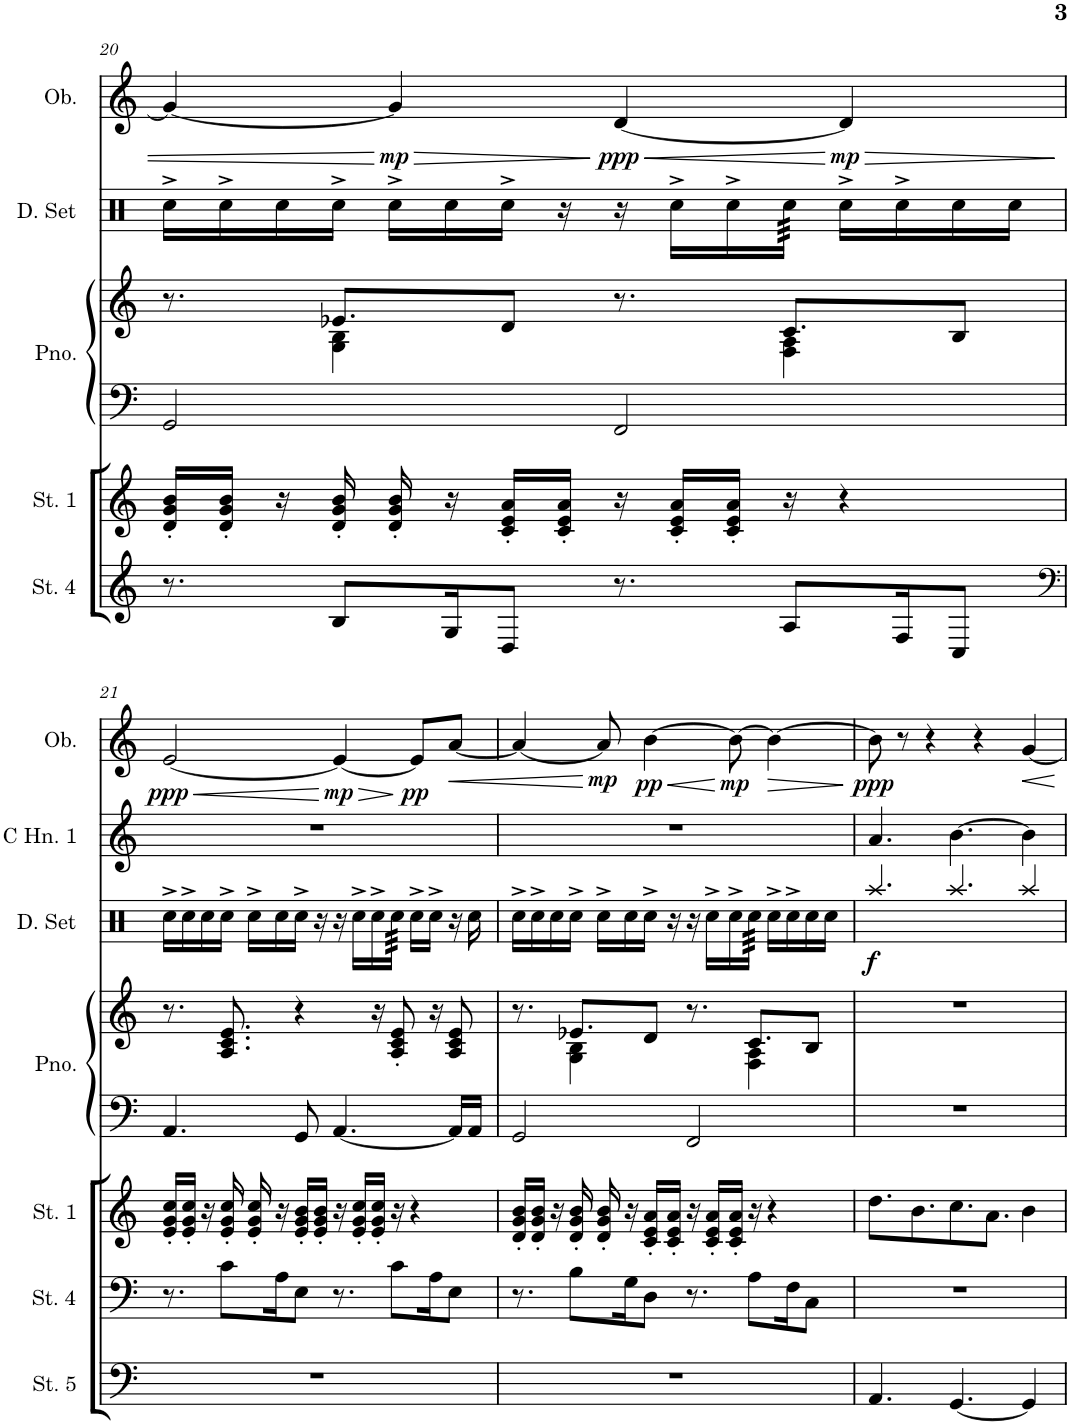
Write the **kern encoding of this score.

**kern	**kern	**kern	**kern	**kern	**kern	**kern	**dynam	**kern
*part7	*part6	*part5	*part4	*part4	*part3	*part2	*part2	*part1
*staff8	*staff7	*staff6	*staff5	*staff4	*staff3	*staff2	*staff2	*staff1
*I"Strings 5	*I"Strings 4	*I"Strings 1	*I"Grand Piano	*	*I"Horn in C alto 1	*I"Oboe	*	*I"Flute
*I'St. 5	*I'St. 4	*I'St. 1	*I'Pno.	*	*	*I'Ob.	*	*I'Fl.
!!LO:PB:g=z
*clefF4	*clefG2	*clefG2	*clefF4	*clefG2	*clefG2	*clefG2	*	*clefG2
*	*	*	*	*	*Trd4c7	*	*	*
*k[]	*k[]	*k[]	*k[]	*k[]	*k[]	*k[]	*	*k[]
*M4/4	*M4/4	*M4/4	*M4/4	*M4/4	*M4/4	*M4/4	*	*M4/4
=20	=20	=20	=20	=20	=20	=20	=20	=20
*	*	*	*	*^	*	*	*	*
1r	8.r	16d/' 16g/' 16b/'LL	2GG/	8.r	8.ryy	1r	4g/_	.	1r
.	.	16d/' 16g/' 16b/'JJ	.	.	.	.	.	.	.
.	.	16r	.	.	.	.	.	.	.
.	8B/L	16d/' 16g/' 16b/'	.	8.e-X/L	4G\ 4B\	.	.	.	.
!	!	!	!	!	!	!	!	!LO:HP:b	!
!	!	!	!	!	!	!	!	!LO:DY:n=1:b	!
.	.	16d/' 16g/' 16b/'	.	.	.	.	4g/]	> mp	.
.	16G/K	16r	.	.	.	.	.	.	.
.	8D/J	16c/' 16e/' 16a/'LL	.	8d/J	.	.	.	.	.
.	.	16c/' 16e/' 16a/'JJ	.	.	4ryy	.	.	.	.
!	!	!	!	!	!	!	!	!LO:HP:n=1:b	!
!	!	!	!	!	!	!	!	!LO:DY:n=2:b	!
.	8.r	16r	2FF/	8.r	.	.	[4d/	] < ppp	.
.	.	16c/' 16e/' 16a/'LL	.	.	.	.	.	.	.
.	.	16c/' 16e/' 16a/'JJ	.	.	.	.	.	.	.
.	8A/L	16r	.	8.c/L	4F\ 4A\	.	.	.	.
!	!	!	!	!	!	!	!	!LO:HP:n=1:b	!
!	!	!	!	!	!	!	!	!LO:DY:n=3:b	!
.	.	4r	.	.	.	.	4d/]	[ > mp	.
.	16F/K	.	.	.	.	.	.	.	.
.	8C/J	.	.	8B/J	.	.	.	.	.
.	.	.	.	.	16ryy	.	.	.	.
*	*	*	*	*v	*v	*	*	*	*
.	.	.	.	.	.	.	]	.
!!LO:LB:g=z
=21	=21	=21	=21	=21	=21	=21	=21	=21
*	*clefF4	*	*	*	*	*	*	*
!	!	!	!	!	!	!	!LO:HP:b	!
!	!	!	!	!	!	!	!LO:DY:n=1:b	!
1r	8.r	16e/' 16g/' 16cc/'LL	4.AA/	8.r	1r	[2e/	< ppp	1r
.	.	16e/' 16g/' 16cc/'JJ	.	.	.	.	.	.
.	.	16r	.	.	.	.	.	.
.	8c\L	16e/' 16g/' 16cc/'	.	8.A/ 8.c/ 8.e/	.	.	.	.
.	.	16e/' 16g/' 16cc/'	.	.	.	.	.	.
.	16A\K	16r	.	.	.	.	.	.
.	8E\J	16e/' 16g/' 16b/'LL	8GG/	4r	.	.	.	.
.	.	16e/' 16g/' 16b/'JJ	.	.	.	.	.	.
!	!	!	!	!	!	!	!LO:HP:n=1:b	!
!	!	!	!	!	!	!	!LO:DY:n=2:b	!
.	8.r	16r	[4.AA/	.	.	4e/_	[ > mp	.
.	.	16e/' 16g/' 16cc/'LL	.	.	.	.	.	.
.	.	16e/' 16g/' 16cc/'JJ	.	16r	.	.	.	.
.	8c\L	16r	.	8A/' 8c/' 8e/'	.	.	.	.
!	!	!	!	!	!	!	!LO:DY:n=3:b	!
.	.	4r	.	.	.	8e/L]	] pp	.
.	16A\K	.	.	16r	.	.	.	.
!	!	!	!	!	!	!	!LO:HP:b	!
.	8E\J	.	16AA/LL]	8A/ 8c/ 8e/	.	[8a/J	<	.
.	.	.	16AA/JJ	.	.	.	.	.
=22	=22	=22	=22	=22	=22	=22	=22	=22
*	*	*	*	*^	*	*	*	*
1r	8.r	16d/' 16g/' 16b/'LL	2GG/	8.r	8.ryy	1r	4a/_	.	1r
.	.	16d/' 16g/' 16b/'JJ	.	.	.	.	.	.	.
.	.	16r	.	.	.	.	.	.	.
.	8B\L	16d/' 16g/' 16b/'	.	8.e-X/L	4G\ 4B\	.	.	.	.
!	!	!	!	!	!	!	!	!LO:DY:n=1:b	!
.	.	16d/' 16g/' 16b/'	.	.	.	.	8a/]	[ mp	.
.	16G\K	16r	.	.	.	.	.	.	.
!	!	!	!	!	!	!	!	!LO:HP:b	!
!	!	!	!	!	!	!	!	!LO:DY:n=2:b	!
.	8D\J	16c/' 16e/' 16a/'LL	.	8d/J	.	.	[4b\	< pp	.
.	.	16c/' 16e/' 16a/'JJ	.	.	4ryy	.	.	.	.
.	8.r	16r	2FF/	8.r	.	.	.	.	.
.	.	16c/' 16e/' 16a/'LL	.	.	.	.	.	.	.
!	!	!	!	!	!	!	!	!LO:DY:n=3:b	!
.	.	16c/' 16e/' 16a/'JJ	.	.	.	.	8b\_	[ mp	.
.	8A\L	16r	.	8.c/L	4F\ 4A\	.	.	.	.
!	!	!	!	!	!	!	!	!LO:HP:b	!
.	.	4r	.	.	.	.	4b\_	>	.
.	16F\K	.	.	.	.	.	.	.	.
.	8C\J	.	.	8B/J	.	.	.	.	.
.	.	.	.	.	16ryy	.	.	.	.
*	*	*	*	*v	*v	*	*	*	*
.	.	.	.	.	.	.	]	.
=23	=23	=23	=23	=23	=23	=23	=23	=23
!	!	!	!	!	!	!	!LO:DY:b	!
4.AA/	1r	8.dd\L	1r	1r	4.a/	8b\]	ppp	1r
.	.	.	.	.	.	8r	.	.
.	.	8.b\	.	.	.	.	.	.
.	.	.	.	.	.	4r	.	.
[4.GG/	.	8.cc\	.	.	[4.b\	.	.	.
.	.	.	.	.	.	4r	.	.
.	.	8.a\J	.	.	.	.	.	.
!	!	!	!	!	!	!	!LO:HP:b	!
4GG/]	.	4b\	.	.	4b\]	[4g/	<	.
.	.	.	.	.	.	.	[	.
=	=	=	=	=	=	=	=	=
*-	*-	*-	*-	*-	*-	*-	*-	*-
